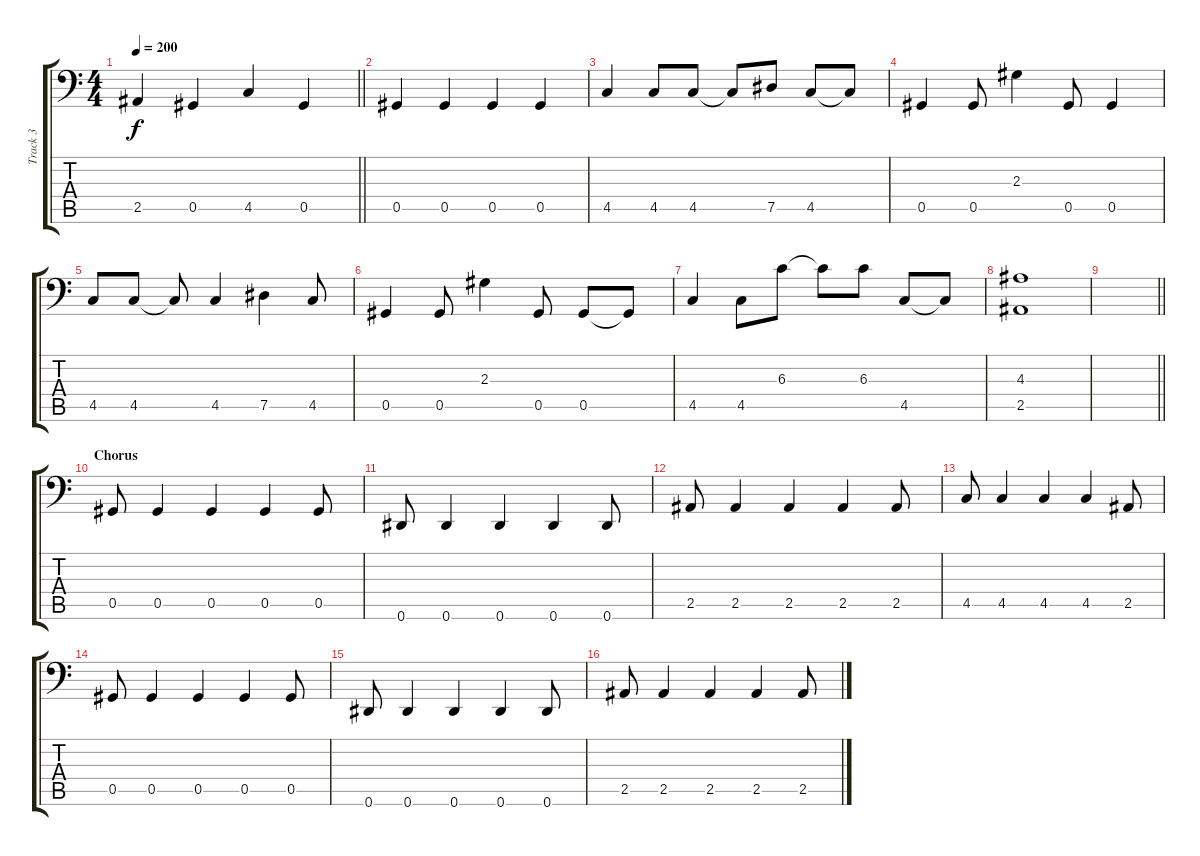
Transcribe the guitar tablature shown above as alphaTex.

\track ("Track 3" "Track 3") {instrument electricbasspick}
\staff {score tabs}
\tuning (Eb3 Bb2 Gb2 Db2 Ab1 Eb1) {hide}
\ts (4 4)
\tempo 200
\clef f4
\barLineRight lightlight
\ks c
2.5.4{dy f} 0.5.4 4.5.4 0.5.4 |
0.5.4 0.5.4 0.5.4 0.5.4 |
4.5.4 4.5.8 4.5.8 4.5{t}.8 7.5.8 4.5.8 4.5{t}.8 |
0.5.4 0.5.8 2.3.4 0.5.8 0.5.4 |
4.5.8 4.5.8 4.5{t}.8 4.5.4 7.5.4 4.5.8 |
0.5.4 0.5.8 2.3.4 0.5.8 0.5.8 0.5{t}.8 |
4.5.4 4.5.8 6.3.8 6.3{t}.8 6.3.8 4.5.8 4.5{t}.8 |
(4.3 2.5).1 |
\barLineRight lightlight
|
\section ("" "Chorus")
0.5.8 0.5.4 0.5.4 0.5.4 0.5.8 |
0.6.8 0.6.4 0.6.4 0.6.4 0.6.8 |
2.5.8 2.5.4 2.5.4 2.5.4 2.5.8 |
4.5.8 4.5.4 4.5.4 4.5.4 2.5.8 |
0.5.8 0.5.4 0.5.4 0.5.4 0.5.8 |
0.6.8 0.6.4 0.6.4 0.6.4 0.6.8 |
2.5.8 2.5.4 2.5.4 2.5.4 2.5.8
